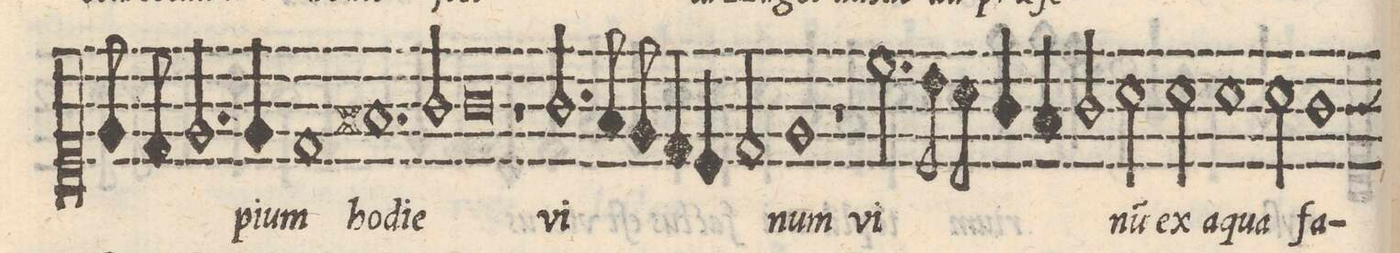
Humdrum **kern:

**kern	**text
*I"CANTO	*
*clefC1	*
*k[]	*
*met(C|)	*
*M2/1	*
8e/	.
8d/	.
2.e/	.
4e/	-pi-
=18-	=18-
1d	-um
1.f#X	ho-
=19-	=19-
2g/	-di-
0g	-e
=20-	=20-
1r	.
=21-	=21-
2.g/	vi-
8fny/	.
8e/	.
4d/	.
4c/	.
2d/	.
=22-	=22-
1e	-num
1r	.
=23-	=23-
2.cc\	vi-
8b\	.
8a\	.
4g/	.
4f/	.
2g/	.
=24-	=24-
2a\	-nu(m)
2a\	ex
1a	a-
=25-	=25-
2a\	-qua
*custos:g	*
1g	fa-
*-	*-
